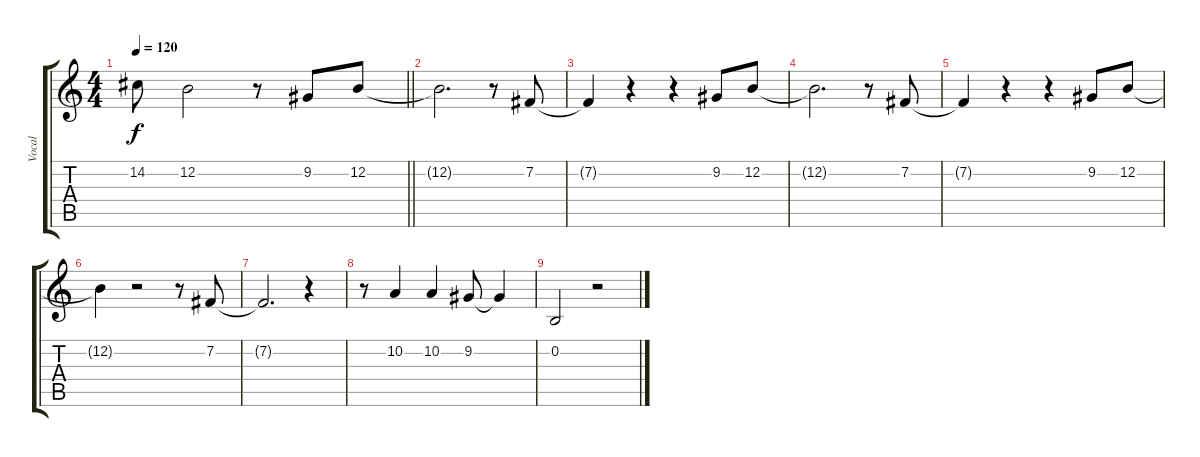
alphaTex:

\track ("Vocal" "Vocal") {instrument clarinet}
\staff {score tabs}
\tuning (E4 B3 G3 D3 A2 E2) {hide}
\ts (4 4)
\tempo 120
\clef g2
\barLineRight lightlight
\ks c
14.2{t}.8{dy f} 12.2.2 r.8 9.2.8 12.2.8 |
12.2{t}.2{d} r.8 7.2.8 |
7.2{t}.4 r.4 r.4 9.2.8 12.2.8 |
12.2{t}.2{d} r.8 7.2.8 |
7.2{t}.4 r.4 r.4 9.2.8 12.2.8 |
12.2{t}.4 r.2 r.8 7.2.8 |
7.2{t}.2{d} r.4 |
r.8 10.2.4 10.2.4 9.2.8 9.2{t}.4 |
0.2.2 r.2
